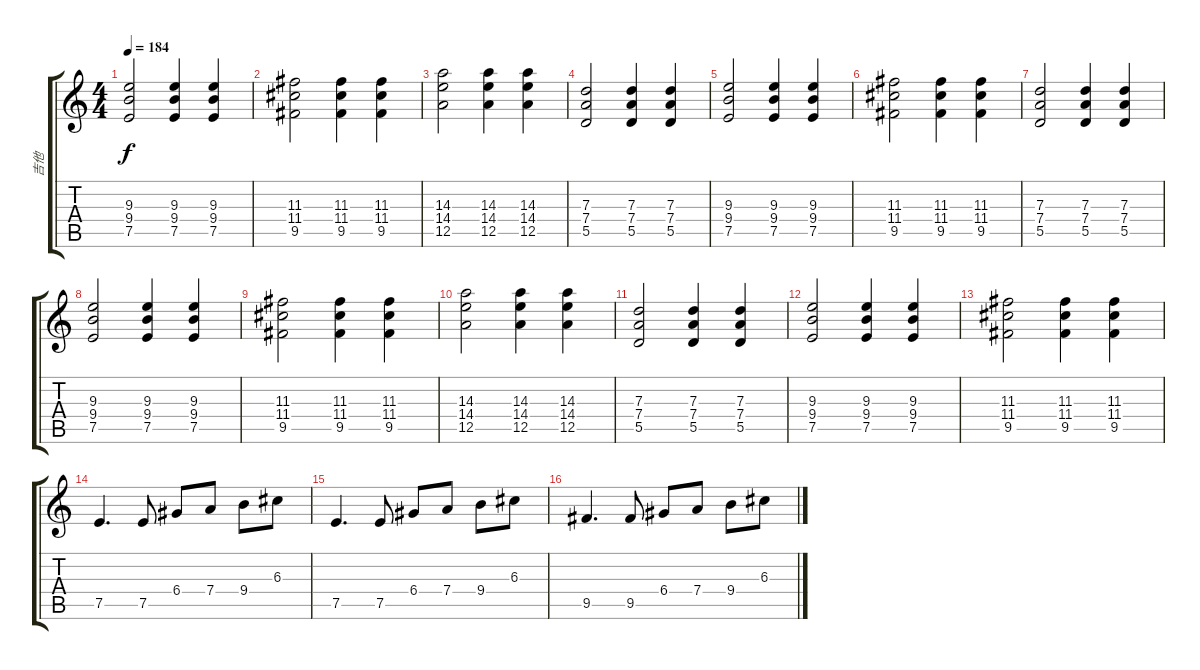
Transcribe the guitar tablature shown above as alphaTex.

\track ("吉他" "吉他") {instrument distortionguitar}
\staff {score tabs}
\tuning (E4 B3 G3 D3 A2 E2) {hide}
\ts (4 4)
\tempo 184
\clef g2
\ks c
(9.3 9.4 7.5).2{dy f} (9.3 9.4 7.5).4 (9.3 9.4 7.5).4 |
(11.3 11.4 9.5).2 (11.3 11.4 9.5).4 (11.3 11.4 9.5).4 |
(14.3 14.4 12.5).2 (14.3 14.4 12.5).4 (14.3 14.4 12.5).4 |
(7.3 7.4 5.5).2 (7.3 7.4 5.5).4 (7.3 7.4 5.5).4 |
(9.3 9.4 7.5).2 (9.3 9.4 7.5).4 (9.3 9.4 7.5).4 |
(11.3 11.4 9.5).2 (11.3 11.4 9.5).4 (11.3 11.4 9.5).4 |
(7.3 7.4 5.5).2 (7.3 7.4 5.5).4 (7.3 7.4 5.5).4 |
(9.3 9.4 7.5).2 (9.3 9.4 7.5).4 (9.3 9.4 7.5).4 |
(11.3 11.4 9.5).2 (11.3 11.4 9.5).4 (11.3 11.4 9.5).4 |
(14.3 14.4 12.5).2 (14.3 14.4 12.5).4 (14.3 14.4 12.5).4 |
(7.3 7.4 5.5).2 (7.3 7.4 5.5).4 (7.3 7.4 5.5).4 |
(9.3 9.4 7.5).2 (9.3 9.4 7.5).4 (9.3 9.4 7.5).4 |
(11.3 11.4 9.5).2 (11.3 11.4 9.5).4 (11.3 11.4 9.5).4 |
7.5.4{d} 7.5.8 6.4.8 7.4.8 9.4.8 6.3.8 |
7.5.4{d} 7.5.8 6.4.8 7.4.8 9.4.8 6.3.8 |
9.5.4{d} 9.5.8 6.4.8 7.4.8 9.4.8 6.3.8
